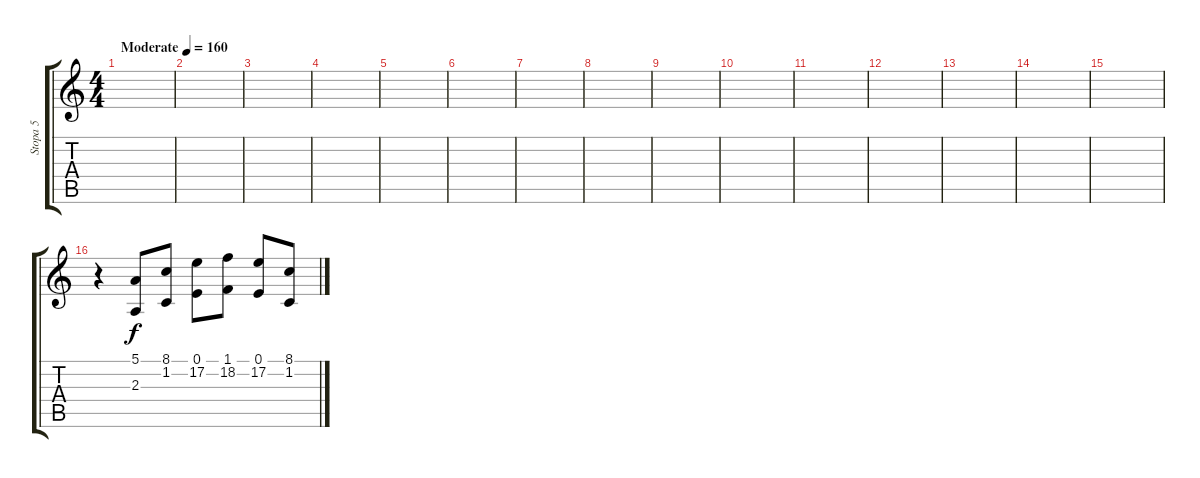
\track ("Stopa 5" "Stopa 5") {instrument stringensemble1}
\staff {score tabs}
\tuning (E4 B3 G3 D3 A2 E2) {hide}
\ts (4 4)
\tempo (160 "Moderate")
\clef g2
\ks c
|
|
|
|
|
|
|
|
|
|
|
|
|
|
|
r.4 (5.1 2.3).8 (8.1 1.2).8 (0.1 17.2).8 (1.1 18.2).8 (0.1 17.2).8 (8.1 1.2).8
